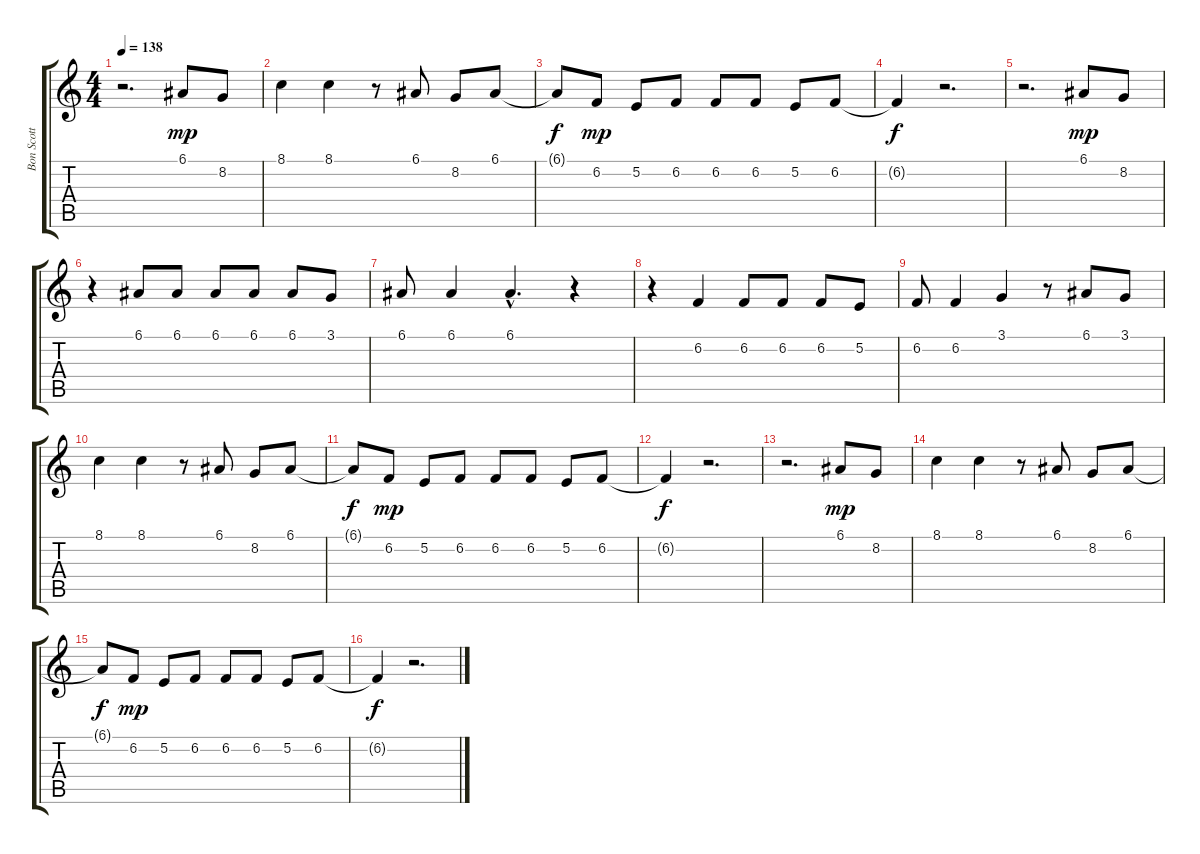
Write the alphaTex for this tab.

\track ("Bon Scott" "Bon Scott") {instrument synthvoice}
\staff {score tabs}
\tuning (E4 B3 G3 D3 A2 E2) {hide}
\ts (4 4)
\tempo 138
\clef g2
\ks c
r.2{d dy f} 6.1.8{dy mp} 8.2.8 |
8.1.4 8.1.4 r.8 6.1.8 8.2.8 6.1.8 |
6.1{t}.8{dy f} 6.2.8{dy mp} 5.2.8 6.2.8 6.2.8 6.2.8 5.2.8 6.2.8 |
6.2{t}.4{dy f} r.2{d} |
r.2{d} 6.1.8{dy mp} 8.2.8 |
r.4 6.1.8 6.1.8 6.1.8 6.1.8 6.1.8 3.1.8 |
6.1.8 6.1.4 6.1{hac}.4{d} r.4 |
r.4 6.2.4 6.2.8 6.2.8 6.2.8 5.2.8 |
6.2.8 6.2.4 3.1.4 r.8 6.1.8 3.1.8 |
8.1.4 8.1.4 r.8 6.1.8 8.2.8 6.1.8 |
6.1{t}.8{dy f} 6.2.8{dy mp} 5.2.8 6.2.8 6.2.8 6.2.8 5.2.8 6.2.8 |
6.2{t}.4{dy f} r.2{d} |
r.2{d} 6.1.8{dy mp} 8.2.8 |
8.1.4 8.1.4 r.8 6.1.8 8.2.8 6.1.8 |
6.1{t}.8{dy f} 6.2.8{dy mp} 5.2.8 6.2.8 6.2.8 6.2.8 5.2.8 6.2.8 |
6.2{t}.4{dy f} r.2{d}
